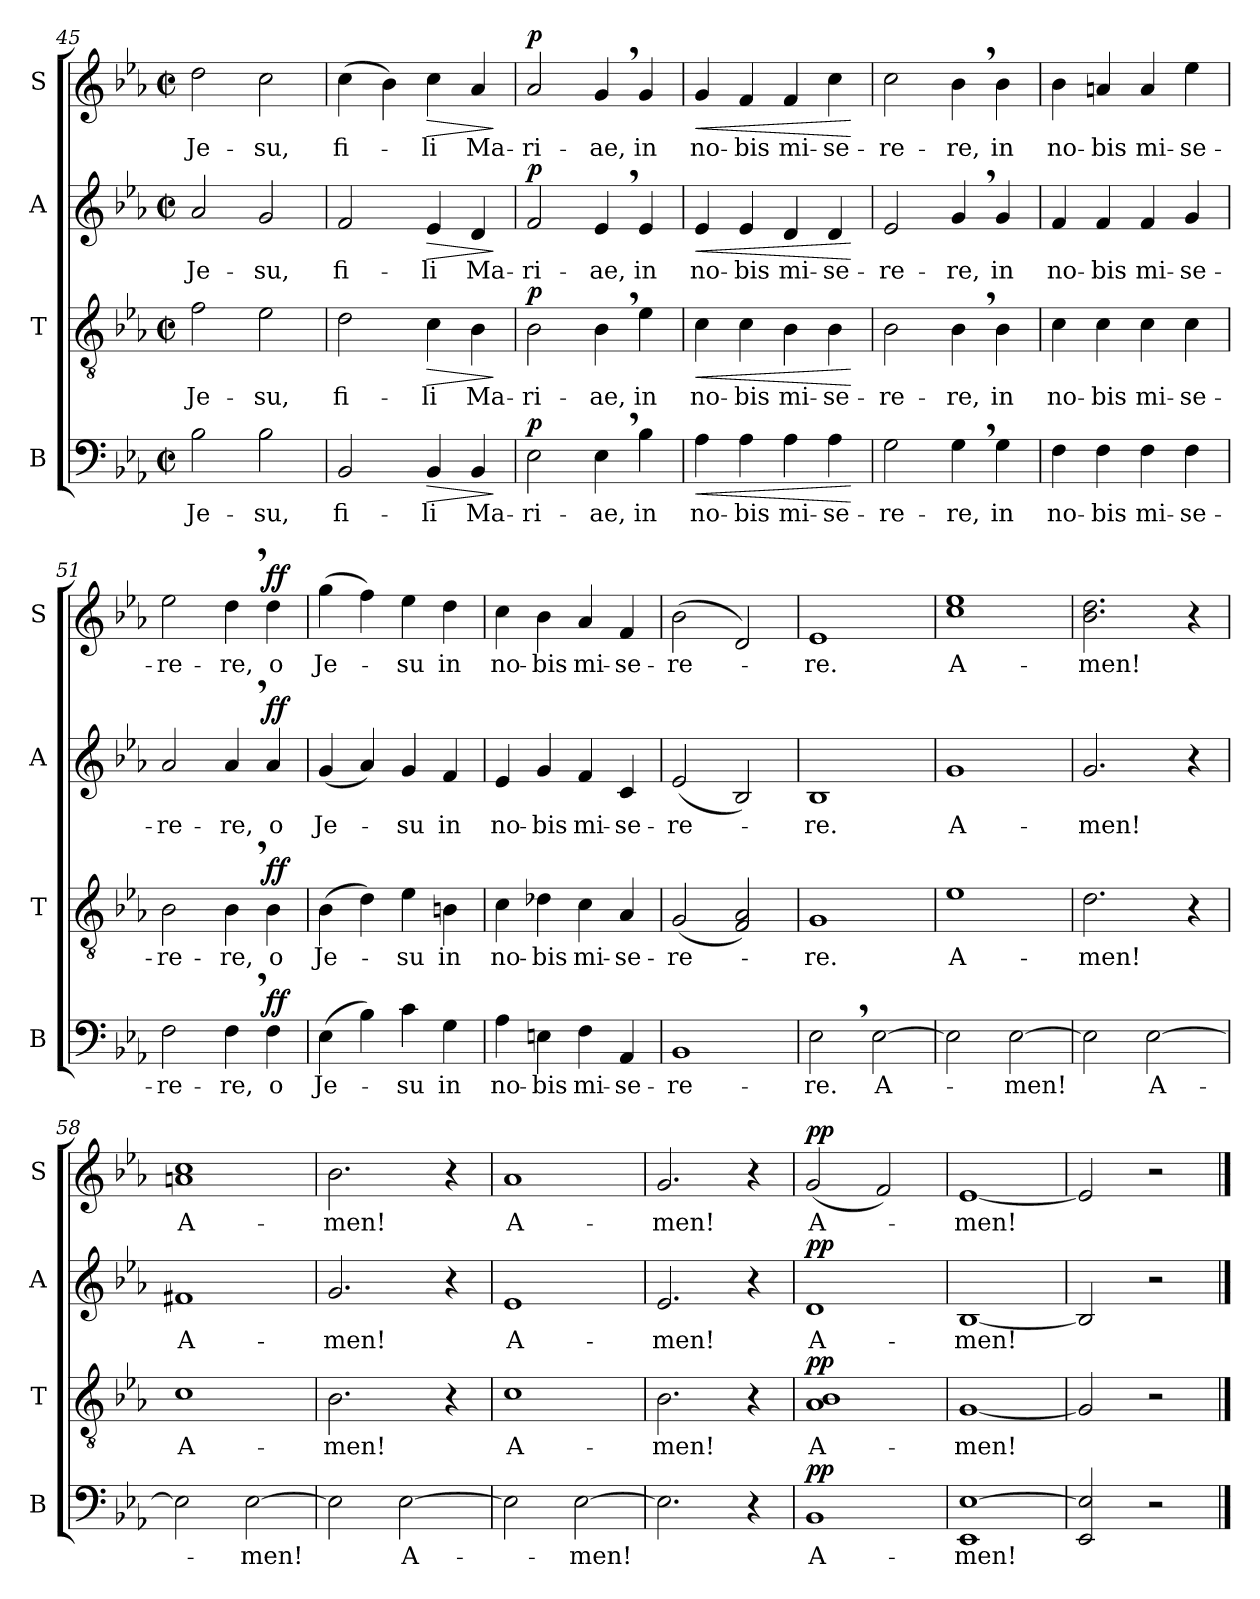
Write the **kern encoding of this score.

**kern	**text	**dynam	**kern	**text	**dynam	**kern	**text	**dynam	**kern	**text	**dynam
*part4	*part4	*part4	*part3	*part3	*part3	*part2	*part2	*part2	*part1	*part1	*part1
*staff4	*staff4	*staff4	*staff3	*staff3	*staff3	*staff2	*staff2	*staff2	*staff1	*staff1	*staff1
*I"B	*	*	*I"T	*	*	*I"A	*	*	*I"S	*	*
*I'B	*	*	*I'T	*	*	*I'A	*	*	*I'S	*	*
*clefF4	*	*	*clefGv2	*	*	*clefG2	*	*	*clefG2	*	*
*k[b-e-a-]	*	*	*k[b-e-a-]	*	*	*k[b-e-a-]	*	*	*k[b-e-a-]	*	*
*M2/2	*	*	*M2/2	*	*	*M2/2	*	*	*M2/2	*	*
*met(c|)	*	*	*met(c|)	*	*	*met(c|)	*	*	*met(c|)	*	*
=45	=45	=45	=45	=45	=45	=45	=45	=45	=45	=45	=45
2B-\	Je-	.	2f\	Je-	.	2a-/	Je-	.	2dd\	Je-	.
2B-\	-su,	.	2e-\	-su,	.	2g/	-su,	.	2cc\	-su,	.
=46	=46	=46	=46	=46	=46	=46	=46	=46	=46	=46	=46
2BB-/	fi-	.	2d\	fi-	.	2f/	fi-	.	(4cc\	fi-	.
.	.	.	.	.	.	.	.	.	4b-\)	.	.
!	!	!LO:HP:b	!	!	!LO:HP:b	!	!	!LO:HP:b	!	!	!LO:HP:b
4BB-/	-li	>	4c\	-li	>	4e-/	-li	>	4cc\	-li	>
4BB-/	Ma-	.	4B-\	Ma-	.	4d/	Ma-	.	4a-/	Ma-	.
.	.	]	.	.	]	.	.	]	.	.	]
=47	=47	=47	=47	=47	=47	=47	=47	=47	=47	=47	=47
!	!	!LO:DY:a	!	!	!LO:DY:a	!	!	!LO:DY:a	!	!	!LO:DY:a
2E-\	-ri-	p	2B-\	-ri-	p	2f/	-ri-	p	2a-/	-ri-	p
4E-,\	-ae,	.	4B-,\	-ae,	.	4e-,/	-ae,	.	4g,/	-ae,	.
4B-\	in	.	4e-\	in	.	4e-/	in	.	4g/	in	.
=48	=48	=48	=48	=48	=48	=48	=48	=48	=48	=48	=48
!	!	!LO:HP:b	!	!	!LO:HP:b	!	!	!LO:HP:b	!	!	!LO:HP:b
4A-\	no-	<	4c\	no-	<	4e-/	no-	<	4g/	no-	<
4A-\	-bis	.	4c\	-bis	.	4e-/	-bis	.	4f/	-bis	.
4A-\	mi-	.	4B-\	mi-	.	4d/	mi-	.	4f/	mi-	.
4A-\	-se-	.	4B-\	-se-	.	4d/	-se-	.	4cc\	-se-	.
.	.	[	.	.	[	.	.	[	.	.	[
=49	=49	=49	=49	=49	=49	=49	=49	=49	=49	=49	=49
2G\	-re-	.	2B-\	-re-	.	2e-/	-re-	.	2cc\	-re-	.
4G,\	-re,	.	4B-,\	-re,	.	4g,/	-re,	.	4b-,\	-re,	.
4G\	in	.	4B-\	in	.	4g/	in	.	4b-\	in	.
=50	=50	=50	=50	=50	=50	=50	=50	=50	=50	=50	=50
4F\	no-	.	4c\	no-	.	4f/	no-	.	4b-\	no-	.
4F\	-bis	.	4c\	-bis	.	4f/	-bis	.	4an/	-bis	.
4F\	mi-	.	4c\	mi-	.	4f/	mi-	.	4a/	mi-	.
4F\	-se-	.	4c\	-se-	.	4g/	-se-	.	4ee-\	-se-	.
=51	=51	=51	=51	=51	=51	=51	=51	=51	=51	=51	=51
2F\	-re-	.	2B-\	-re-	.	2a-/	-re-	.	2ee-\	-re-	.
4F,\	-re,	.	4B-,\	-re,	.	4a-,/	-re,	.	4dd,\	-re,	.
!	!	!LO:DY:a	!	!	!LO:DY:a	!	!	!LO:DY:a	!	!	!LO:DY:a
4F\	o	ff	4B-\	o	ff	4a-/	o	ff	4dd\	o	ff
=52	=52	=52	=52	=52	=52	=52	=52	=52	=52	=52	=52
(4E-\	Je-	.	(4B-\	Je-	.	(4g/	Je-	.	(4gg\	Je-	.
4B-\)	.	.	4d\)	.	.	4a-/)	.	.	4ff\)	.	.
4c\	-su	.	4e-\	-su	.	4g/	-su	.	4ee-\	-su	.
4G\	in	.	4Bn\	in	.	4f/	in	.	4dd\	in	.
!!LO:LB:g=z
=53	=53	=53	=53	=53	=53	=53	=53	=53	=53	=53	=53
4A-\	no-	.	4c\	no-	.	4e-/	no-	.	4cc\	no-	.
4En\	-bis	.	4d-X\	-bis	.	4g/	-bis	.	4b-\	-bis	.
4F\	mi-	.	4c\	mi-	.	4f/	mi-	.	4a-/	mi-	.
4AA-/	-se-	.	4A-/	-se-	.	4c/	-se-	.	4f/	-se-	.
=54	=54	=54	=54	=54	=54	=54	=54	=54	=54	=54	=54
1BB-	-re-	.	(2G/	-re-	.	(2e-/	-re-	.	(2b-\	-re-	.
.	.	.	2F/ 2A-/)	.	.	2B-/)	.	.	2d/)	.	.
=55	=55	=55	=55	=55	=55	=55	=55	=55	=55	=55	=55
2E-,\	-re.	.	1G	-re.	.	1B-	-re.	.	1e-	-re.	.
[2E-\	A-	.	.	.	.	.	.	.	.	.	.
=56	=56	=56	=56	=56	=56	=56	=56	=56	=56	=56	=56
2E-\]	.	.	1e-	A-	.	1g	A-	.	1cc 1ee-	A-	.
[2E-\	-men!	.	.	.	.	.	.	.	.	.	.
=57	=57	=57	=57	=57	=57	=57	=57	=57	=57	=57	=57
2E-\]	.	.	2.d\	-men!	.	2.g/	-men!	.	2.b-\ 2.dd\	-men!	.
[2E-\	A-	.	.	.	.	.	.	.	.	.	.
.	.	.	4r	.	.	4r	.	.	4r	.	.
=58	=58	=58	=58	=58	=58	=58	=58	=58	=58	=58	=58
2E-\]	.	.	1c	A-	.	1f#X	A-	.	1an 1cc	A-	.
[2E-\	-men!	.	.	.	.	.	.	.	.	.	.
=59	=59	=59	=59	=59	=59	=59	=59	=59	=59	=59	=59
2E-\]	.	.	2.B-\	-men!	.	2.g/	-men!	.	2.b-\	-men!	.
[2E-\	A-	.	.	.	.	.	.	.	.	.	.
.	.	.	4r	.	.	4r	.	.	4r	.	.
=60	=60	=60	=60	=60	=60	=60	=60	=60	=60	=60	=60
2E-\]	.	.	1c	A-	.	1e-	A-	.	1a-	A-	.
[2E-\	-men!	.	.	.	.	.	.	.	.	.	.
=61	=61	=61	=61	=61	=61	=61	=61	=61	=61	=61	=61
2.E-\]	.	.	2.B-\	-men!	.	2.e-/	-men!	.	2.g/	-men!	.
4r	.	.	4r	.	.	4r	.	.	4r	.	.
=62	=62	=62	=62	=62	=62	=62	=62	=62	=62	=62	=62
!	!	!LO:DY:a	!	!	!LO:DY:a	!	!	!LO:DY:a	!	!	!LO:DY:a
1BB-	A-	pp	1A- 1B-	A-	pp	1d	A-	pp	(2g/	A-	pp
.	.	.	.	.	.	.	.	.	2f/)	.	.
=63	=63	=63	=63	=63	=63	=63	=63	=63	=63	=63	=63
1EE- [1E-	-men!	.	[1G	-men!	.	[1B-	-men!	.	[1e-	-men!	.
!!LO:LB:g=z
=64	=64	=64	=64	=64	=64	=64	=64	=64	=64	=64	=64
2EE-/ 2E-/]	.	.	2G/]	.	.	2B-/]	.	.	2e-/]	.	.
2r	.	.	2r	.	.	2r	.	.	2r	.	.
==	==	==	==	==	==	==	==	==	==	==	==
*-	*-	*-	*-	*-	*-	*-	*-	*-	*-	*-	*-
